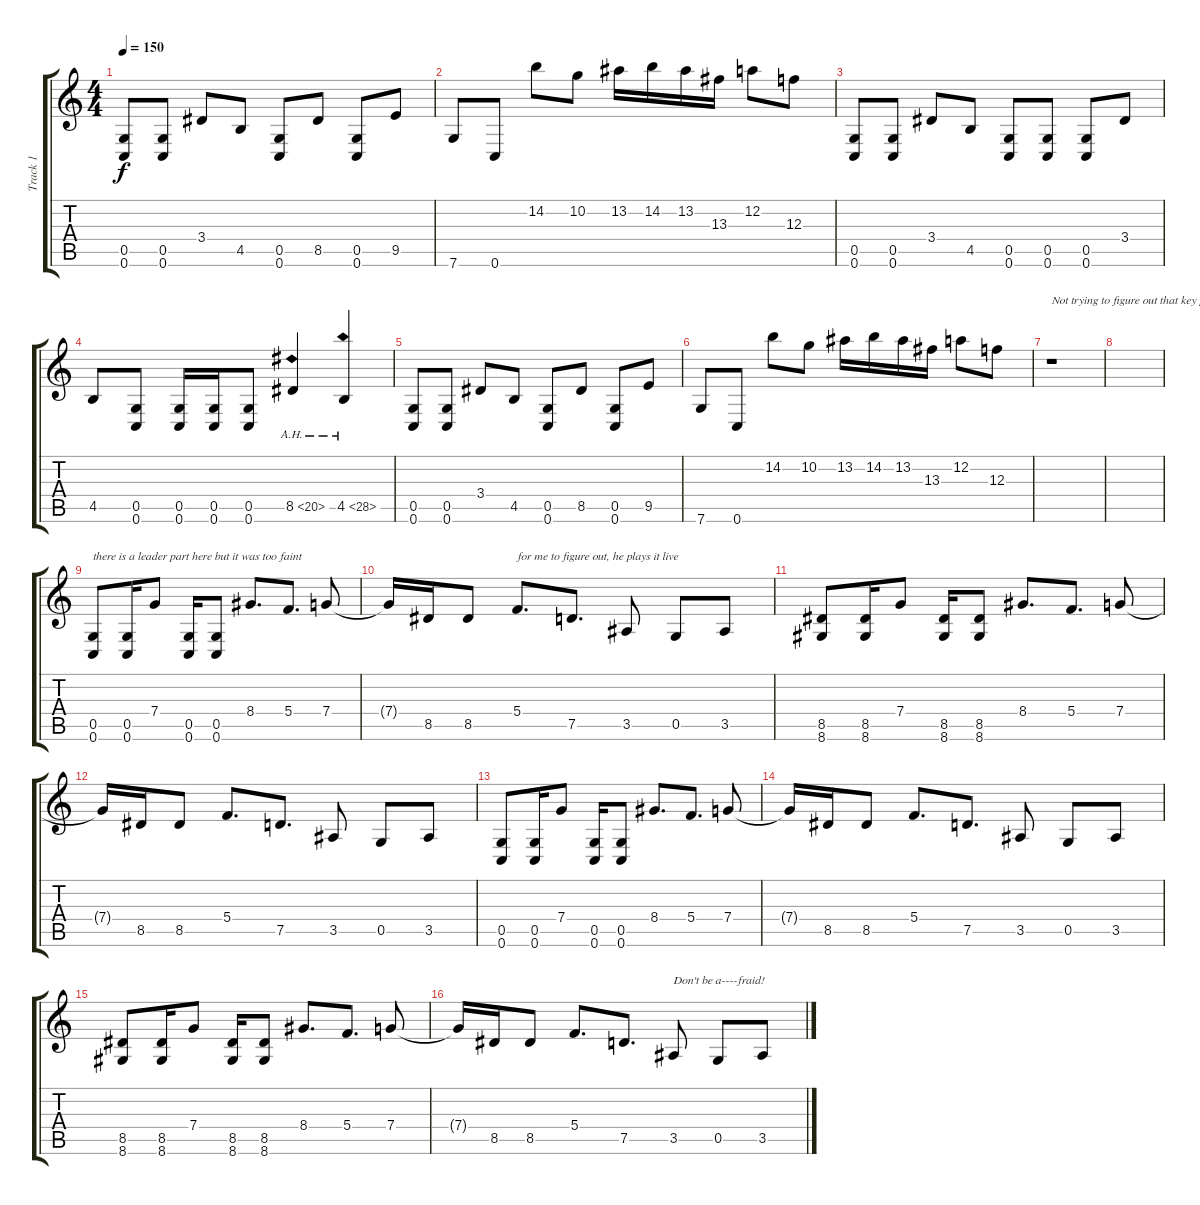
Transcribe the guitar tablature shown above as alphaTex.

\track ("Track 1" "Track 1") {instrument distortionguitar}
\staff {score tabs}
\tuning (D4 A3 F3 C3 G2 C2) {hide}
\ts (4 4)
\tempo 150
\clef g2
\ks c
(0.5 0.6).8{dy f} (0.5 0.6).8 3.4.8 4.5.8 (0.5 0.6).8 8.5.8 (0.5 0.6).8 9.5.8 |
7.6.8 0.6.8 14.2.8 10.2.8 13.2.16 14.2.16 13.2.16 13.3.16 12.2.8 12.3.8 |
(0.5 0.6).8 (0.5 0.6).8 3.4.8 4.5.8 (0.5 0.6).8 (0.5 0.6).8 (0.5 0.6).8 3.4.8 |
4.5.8 (0.5 0.6).8 (0.5 0.6).16 (0.5 0.6).16 (0.5 0.6).8 8.5{ah 12}.4 4.5{ah 24}.4 |
(0.5 0.6).8 (0.5 0.6).8 3.4.8 4.5.8 (0.5 0.6).8 8.5.8 (0.5 0.6).8 9.5.8 |
7.6.8 0.6.8 14.2.8 10.2.8 13.2.16 14.2.16 13.2.16 13.3.16 12.2.8 12.3.8 |
r.1{txt "Not trying to figure out that key part haha!"} |
|
(0.5 0.6).8{txt "there is a leader part here but it was too faint"} (0.5 0.6).16 7.4.8 (0.5 0.6).16 (0.5 0.6).8 8.4.8{d} 5.4.8{d} 7.4.8 |
7.4{t}.16 8.5.16 8.5.8 5.4.8{d txt "for me to figure out, he plays it live"} 7.5.8{d} 3.5.8 0.5.8 3.5.8 |
(8.5 8.6).8 (8.5 8.6).16 7.4.8 (8.5 8.6).16 (8.5 8.6).8 8.4.8{d} 5.4.8{d} 7.4.8 |
7.4{t}.16 8.5.16 8.5.8 5.4.8{d} 7.5.8{d} 3.5.8 0.5.8 3.5.8 |
(0.5 0.6).8 (0.5 0.6).16 7.4.8 (0.5 0.6).16 (0.5 0.6).8 8.4.8{d} 5.4.8{d} 7.4.8 |
7.4{t}.16 8.5.16 8.5.8 5.4.8{d} 7.5.8{d} 3.5.8 0.5.8 3.5.8 |
(8.5 8.6).8 (8.5 8.6).16 7.4.8 (8.5 8.6).16 (8.5 8.6).8 8.4.8{d} 5.4.8{d} 7.4.8 |
7.4{t}.16 8.5.16 8.5.8 5.4.8{d} 7.5.8{d} 3.5.8{txt "Don't be a----fraid!"} 0.5.8 3.5.8
